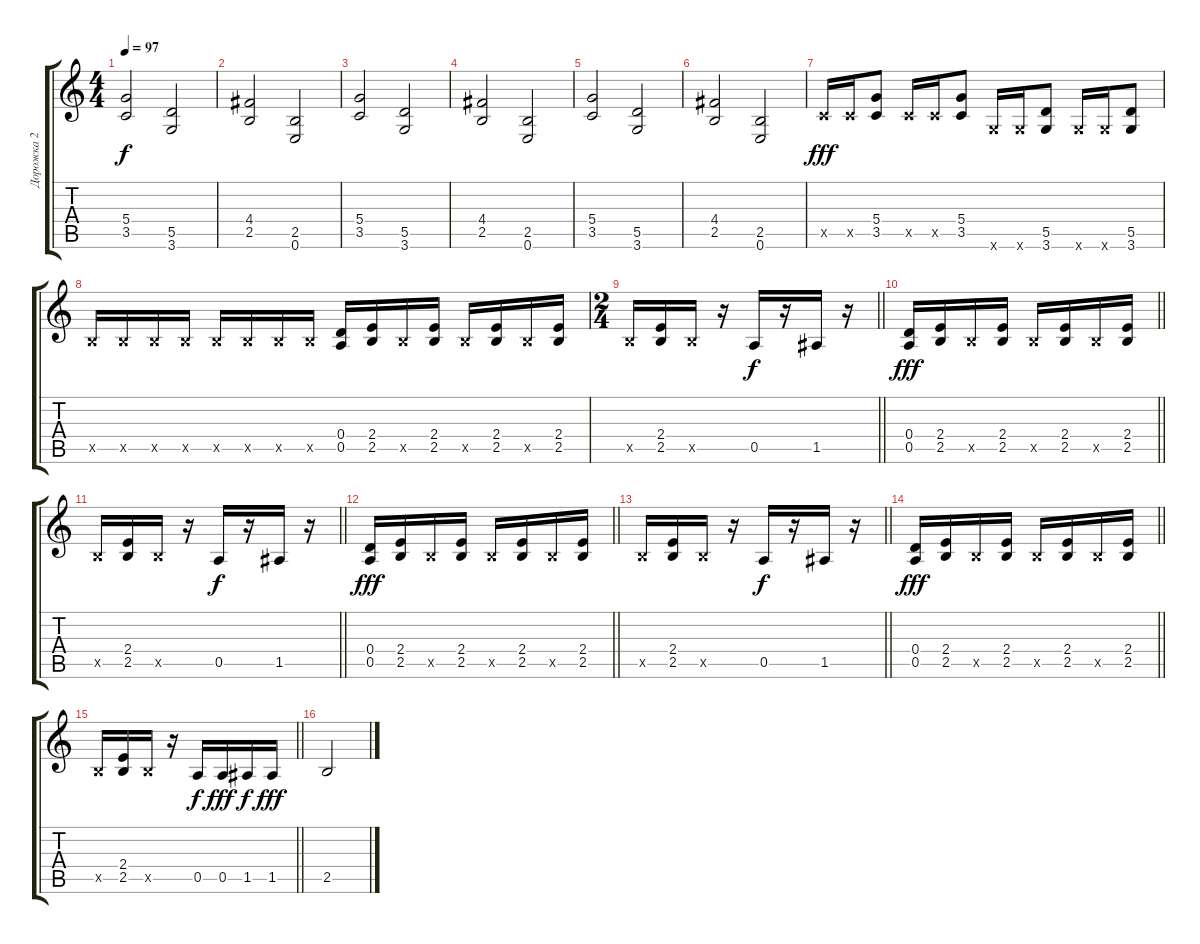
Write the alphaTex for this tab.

\track ("Дорожка 2" "Дорожка 2") {instrument distortionguitar}
\staff {score tabs}
\tuning (E4 B3 G3 D3 A2 E2) {hide}
\ts (4 4)
\tempo 97
\clef g2
\ks c
(5.4 3.5).2{dy f} (5.5 3.6).2 |
(4.4 2.5).2 (2.5 0.6).2 |
(5.4 3.5).2 (5.5 3.6).2 |
(4.4 2.5).2 (2.5 0.6).2 |
(5.4 3.5).2 (5.5 3.6).2 |
(4.4 2.5).2 (2.5 0.6).2 |
3.5{x}.16{dy fff} 3.5{x}.16 (5.4 3.5).8 3.5{x}.16 3.5{x}.16 (5.4 3.5).8 3.6{x}.16 3.6{x}.16 (5.5 3.6).8 3.6{x}.16 3.6{x}.16 (5.5 3.6).8 |
2.5{x}.16 2.5{x}.16 2.5{x}.16 2.5{x}.16 2.5{x}.16 2.5{x}.16 2.5{x}.16 2.5{x}.16 (0.4 0.5).16 (2.4 2.5).16 2.5{x}.16 (2.4 2.5).16 2.5{x}.16 (2.4 2.5).16 2.5{x}.16 (2.4 2.5).16 |
\ts (2 4)
\barLineRight lightlight
2.5{x}.16 (2.4 2.5).16 2.5{x}.16 r.16 0.5.16{dy f} r.16 1.5.16 r.16 |
\barLineRight lightlight
(0.4 0.5).16{dy fff} (2.4 2.5).16 2.5{x}.16 (2.4 2.5).16 2.5{x}.16 (2.4 2.5).16 2.5{x}.16 (2.4 2.5).16 |
\barLineRight lightlight
2.5{x}.16 (2.4 2.5).16 2.5{x}.16 r.16 0.5.16{dy f} r.16 1.5.16 r.16 |
\barLineRight lightlight
(0.4 0.5).16{dy fff} (2.4 2.5).16 2.5{x}.16 (2.4 2.5).16 2.5{x}.16 (2.4 2.5).16 2.5{x}.16 (2.4 2.5).16 |
\barLineRight lightlight
2.5{x}.16 (2.4 2.5).16 2.5{x}.16 r.16 0.5.16{dy f} r.16 1.5.16 r.16 |
\barLineRight lightlight
(0.4 0.5).16{dy fff} (2.4 2.5).16 2.5{x}.16 (2.4 2.5).16 2.5{x}.16 (2.4 2.5).16 2.5{x}.16 (2.4 2.5).16 |
\barLineRight lightlight
2.5{x}.16 (2.4 2.5).16 2.5{x}.16 r.16 0.5.16{dy f} 0.5.16{dy fff} 1.5.16{dy f} 1.5.16{dy fff} |
2.5.2
